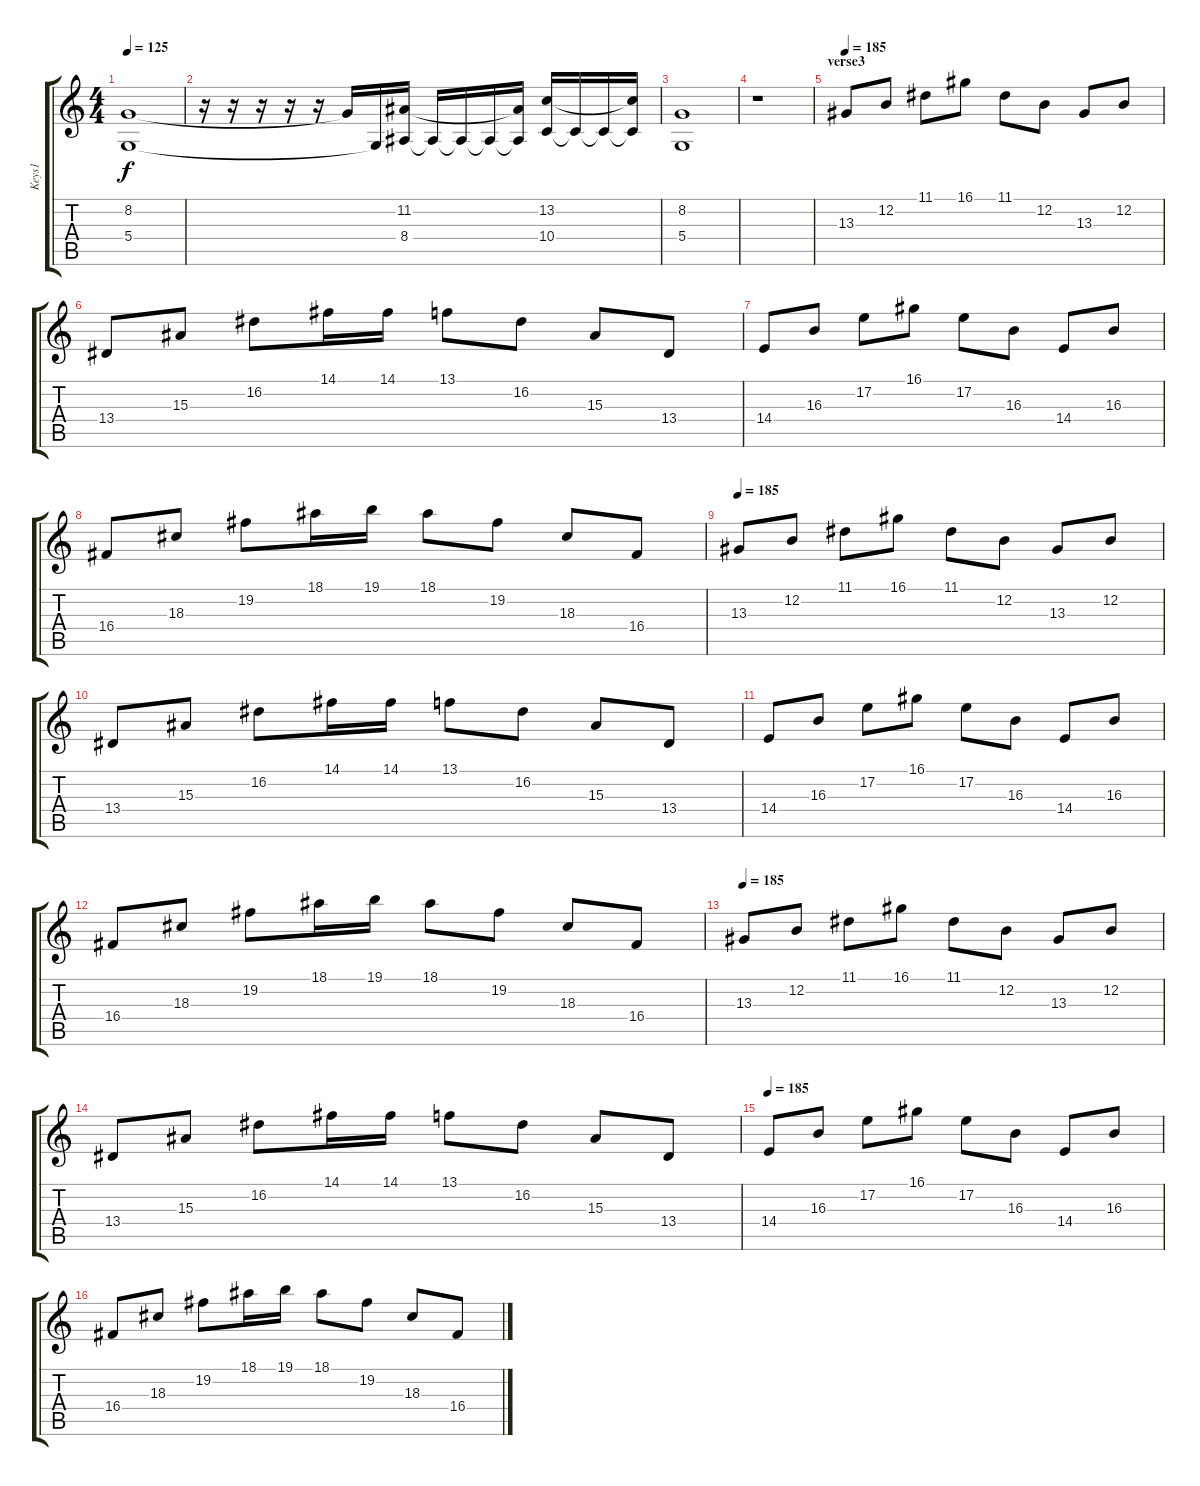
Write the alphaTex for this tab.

\track ("Keys1" "Keys1") {instrument stringensemble1}
\staff {score tabs}
\tuning (E4 B3 G3 D3 A2 E2) {hide}
\ts (4 4)
\tempo 125
\clef g2
\ks c
(8.2 5.4).1{dy f volume 11 instrument stringensemble1} |
r.16 r.16 r.16 r.16 r.16 8.2{t}.16 5.4{t}.16 (11.2 8.4).16 8.4{t}.16 8.4{t}.16 8.4{t}.16 (11.2{t} 8.4{t}).16 (13.2 10.4).16 10.4{t}.16 10.4{t}.16 (13.2{t} 10.4{t}).16 |
(8.2 5.4).1 |
r.1 |
\section ("" "verse3")
\tempo 185
13.3.8{volume 16 instrument brightacousticpiano} 12.2.8 11.1.8 16.1.8 11.1.8 12.2.8 13.3.8 12.2.8 |
13.4.8 15.3.8 16.2.8 14.1.16 14.1.16 13.1.8 16.2.8 15.3.8 13.4.8 |
14.4.8 16.3.8 17.2.8 16.1.8 17.2.8 16.3.8 14.4.8 16.3.8 |
16.4.8 18.3.8 19.2.8 18.1.16 19.1.16 18.1.8 19.2.8 18.3.8 16.4.8 |
\tempo 185
13.3.8{volume 16 instrument brightacousticpiano} 12.2.8 11.1.8 16.1.8 11.1.8 12.2.8 13.3.8 12.2.8 |
13.4.8 15.3.8 16.2.8 14.1.16 14.1.16 13.1.8 16.2.8 15.3.8 13.4.8 |
14.4.8 16.3.8 17.2.8 16.1.8 17.2.8 16.3.8 14.4.8 16.3.8 |
16.4.8 18.3.8 19.2.8 18.1.16 19.1.16 18.1.8 19.2.8 18.3.8 16.4.8 |
\tempo 185
13.3.8{volume 16 instrument brightacousticpiano} 12.2.8 11.1.8 16.1.8 11.1.8 12.2.8 13.3.8 12.2.8 |
13.4.8 15.3.8 16.2.8 14.1.16 14.1.16 13.1.8 16.2.8 15.3.8 13.4.8 |
\tempo 185
14.4.8 16.3.8 17.2.8 16.1.8 17.2.8 16.3.8 14.4.8 16.3.8 |
16.4.8 18.3.8 19.2.8 18.1.16 19.1.16 18.1.8 19.2.8 18.3.8 16.4.8
